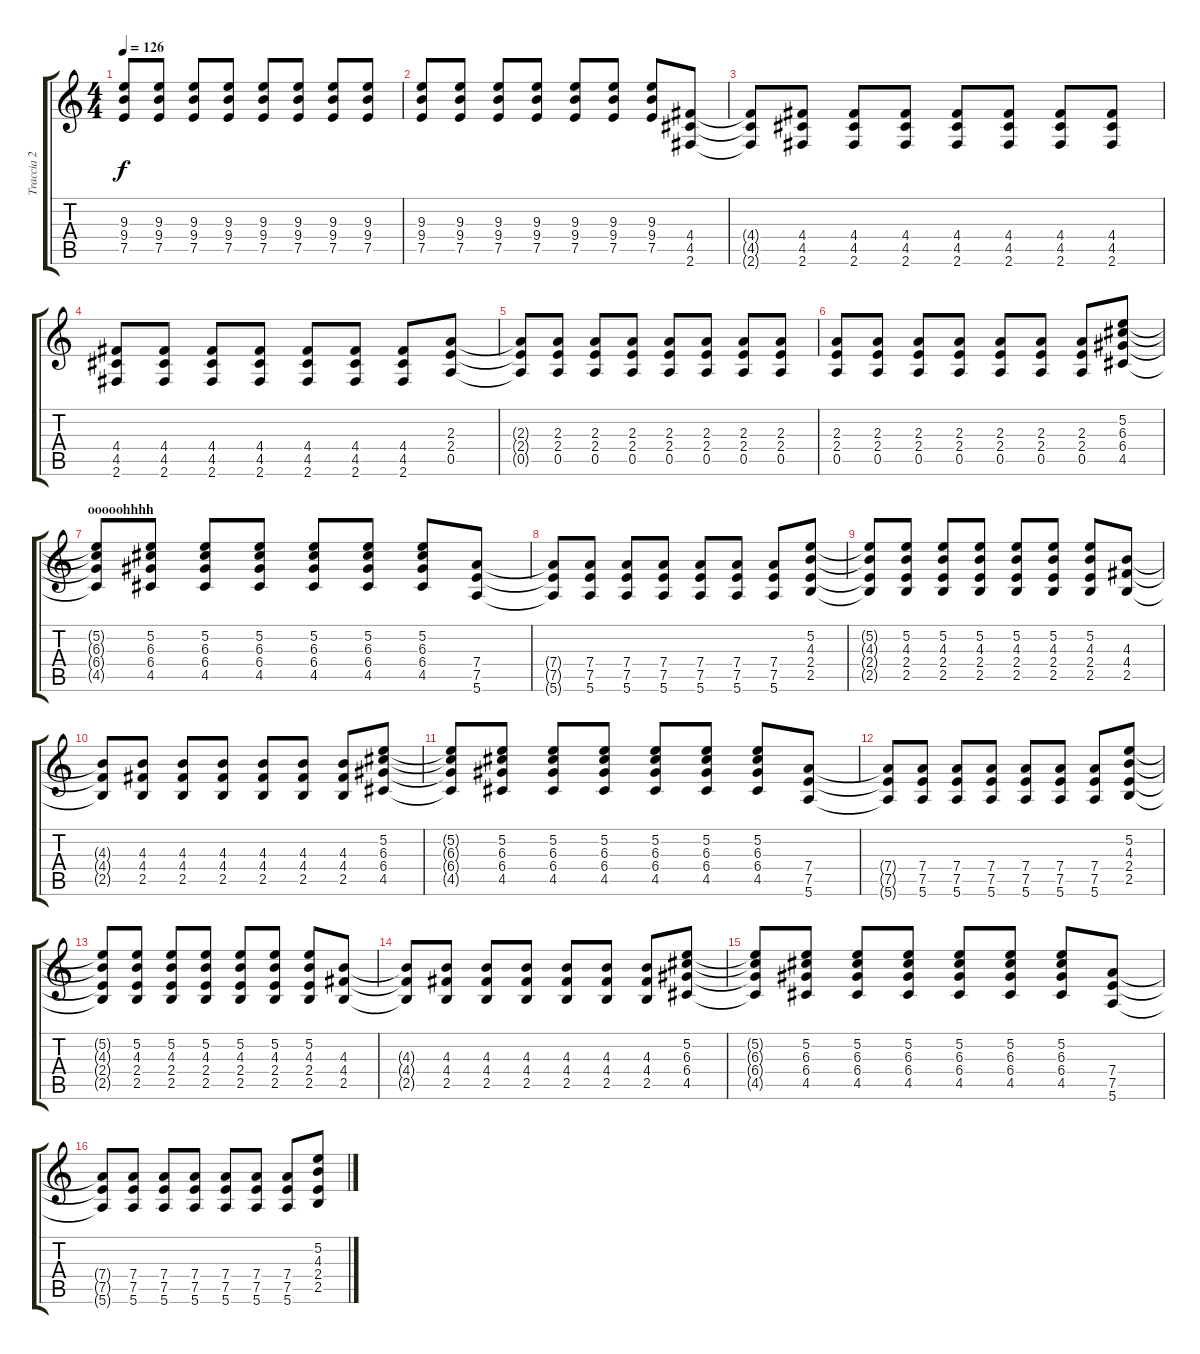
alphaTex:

\track ("Traccia 2" "Traccia 2") {instrument distortionguitar}
\staff {score tabs}
\tuning (E4 B3 G3 D3 A2 E2) {hide}
\ts (4 4)
\tempo 126
\clef g2
\ks c
(9.3{t} 9.4{t} 7.5{t}).8{dy f} (9.3 9.4 7.5).8 (9.3 9.4 7.5).8 (9.3 9.4 7.5).8 (9.3 9.4 7.5).8 (9.3 9.4 7.5).8 (9.3 9.4 7.5).8 (9.3 9.4 7.5).8 |
(9.3 9.4 7.5).8 (9.3 9.4 7.5).8 (9.3 9.4 7.5).8 (9.3 9.4 7.5).8 (9.3 9.4 7.5).8 (9.3 9.4 7.5).8 (9.3 9.4 7.5).8 (4.4 4.5 2.6).8 |
(4.4{t} 4.5{t} 2.6{t}).8 (4.4 4.5 2.6).8 (4.4 4.5 2.6).8 (4.4 4.5 2.6).8 (4.4 4.5 2.6).8 (4.4 4.5 2.6).8 (4.4 4.5 2.6).8 (4.4 4.5 2.6).8 |
(4.4 4.5 2.6).8 (4.4 4.5 2.6).8 (4.4 4.5 2.6).8 (4.4 4.5 2.6).8 (4.4 4.5 2.6).8 (4.4 4.5 2.6).8 (4.4 4.5 2.6).8 (2.3 2.4 0.5).8 |
(2.3{t} 2.4{t} 0.5{t}).8 (2.3 2.4 0.5).8 (2.3 2.4 0.5).8 (2.3 2.4 0.5).8 (2.3 2.4 0.5).8 (2.3 2.4 0.5).8 (2.3 2.4 0.5).8 (2.3 2.4 0.5).8 |
(2.3 2.4 0.5).8 (2.3 2.4 0.5).8 (2.3 2.4 0.5).8 (2.3 2.4 0.5).8 (2.3 2.4 0.5).8 (2.3 2.4 0.5).8 (2.3 2.4 0.5).8 (5.2 6.3 6.4 4.5).8 |
\section ("" "ooooohhhh")
(5.2{t} 6.3{t} 6.4{t} 4.5{t}).8 (5.2 6.3 6.4 4.5).8 (5.2 6.3 6.4 4.5).8 (5.2 6.3 6.4 4.5).8 (5.2 6.3 6.4 4.5).8 (5.2 6.3 6.4 4.5).8 (5.2 6.3 6.4 4.5).8 (7.4 7.5 5.6).8 |
(7.4{t} 7.5{t} 5.6{t}).8 (7.4 7.5 5.6).8 (7.4 7.5 5.6).8 (7.4 7.5 5.6).8 (7.4 7.5 5.6).8 (7.4 7.5 5.6).8 (7.4 7.5 5.6).8 (5.2 4.3 2.4 2.5).8 |
(5.2{t} 4.3{t} 2.4{t} 2.5{t}).8 (5.2 4.3 2.4 2.5).8 (5.2 4.3 2.4 2.5).8 (5.2 4.3 2.4 2.5).8 (5.2 4.3 2.4 2.5).8 (5.2 4.3 2.4 2.5).8 (5.2 4.3 2.4 2.5).8 (4.3 4.4 2.5).8 |
(4.3{t} 4.4{t} 2.5{t}).8 (4.3 4.4 2.5).8 (4.3 4.4 2.5).8 (4.3 4.4 2.5).8 (4.3 4.4 2.5).8 (4.3 4.4 2.5).8 (4.3 4.4 2.5).8 (5.2 6.3 6.4 4.5).8 |
(5.2{t} 6.3{t} 6.4{t} 4.5{t}).8 (5.2 6.3 6.4 4.5).8 (5.2 6.3 6.4 4.5).8 (5.2 6.3 6.4 4.5).8 (5.2 6.3 6.4 4.5).8 (5.2 6.3 6.4 4.5).8 (5.2 6.3 6.4 4.5).8 (7.4 7.5 5.6).8 |
(7.4{t} 7.5{t} 5.6{t}).8 (7.4 7.5 5.6).8 (7.4 7.5 5.6).8 (7.4 7.5 5.6).8 (7.4 7.5 5.6).8 (7.4 7.5 5.6).8 (7.4 7.5 5.6).8 (5.2 4.3 2.4 2.5).8 |
(5.2{t} 4.3{t} 2.4{t} 2.5{t}).8 (5.2 4.3 2.4 2.5).8 (5.2 4.3 2.4 2.5).8 (5.2 4.3 2.4 2.5).8 (5.2 4.3 2.4 2.5).8 (5.2 4.3 2.4 2.5).8 (5.2 4.3 2.4 2.5).8 (4.3 4.4 2.5).8 |
(4.3{t} 4.4{t} 2.5{t}).8 (4.3 4.4 2.5).8 (4.3 4.4 2.5).8 (4.3 4.4 2.5).8 (4.3 4.4 2.5).8 (4.3 4.4 2.5).8 (4.3 4.4 2.5).8 (5.2 6.3 6.4 4.5).8 |
(5.2{t} 6.3{t} 6.4{t} 4.5{t}).8 (5.2 6.3 6.4 4.5).8 (5.2 6.3 6.4 4.5).8 (5.2 6.3 6.4 4.5).8 (5.2 6.3 6.4 4.5).8 (5.2 6.3 6.4 4.5).8 (5.2 6.3 6.4 4.5).8 (7.4 7.5 5.6).8 |
(7.4{t} 7.5{t} 5.6{t}).8 (7.4 7.5 5.6).8 (7.4 7.5 5.6).8 (7.4 7.5 5.6).8 (7.4 7.5 5.6).8 (7.4 7.5 5.6).8 (7.4 7.5 5.6).8 (5.2 4.3 2.4 2.5).8
